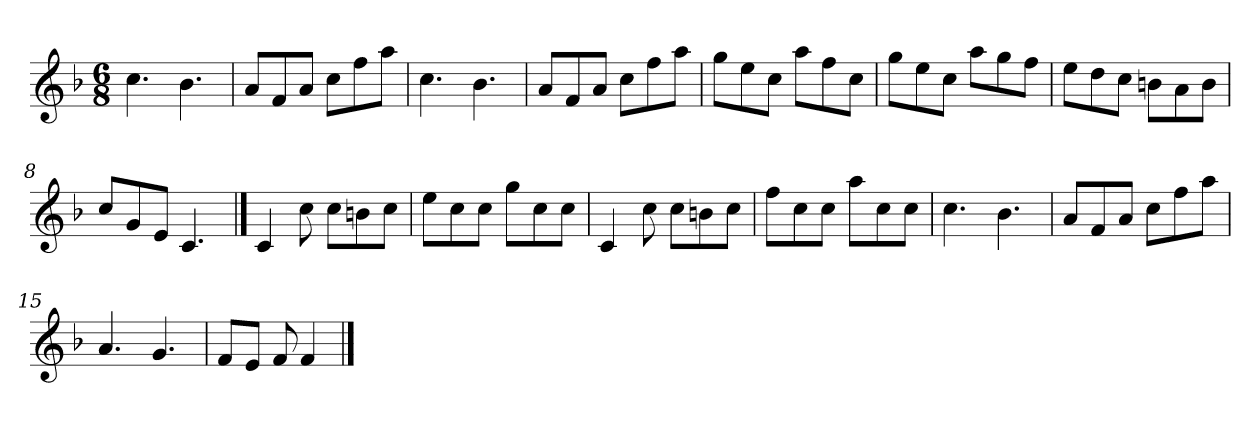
**kern
*part1
*staff1
*clefG2
*k[b-]
*F:
*M6/8
*MM120
=1
4.cc
4.b-
=2
8a/L
8f/
8a/J
8cc\L
8ff\
8aa\J
=3
4.cc
4.b-
=4
8a/L
8f/
8a/J
8cc\L
8ff\
8aa\J
=5
8gg\L
8ee\
8cc\J
8aa\L
8ff\
8cc\J
=6
8gg\L
8ee\
8cc\J
8aa\L
8gg\
8ff\J
=7
8ee\L
8dd\
8cc\J
8bn\L
8a\
8b\J
=8
8cc/L
8g/
8e/J
4.c
==9
4c
8cc
8cc\L
8bn\
8cc\J
=10
8ee\L
8cc\
8cc\J
8gg\L
8cc\
8cc\J
=11
4c
8cc
8cc\L
8bn\
8cc\J
=12
8ff\L
8cc\
8cc\J
8aa\L
8cc\
8cc\J
=13
4.cc
4.b-
=14
8a/L
8f/
8a/J
8cc\L
8ff\
8aa\J
=15
4.a
4.g
=16
8f/L
8e/J
8f
4f
==
*-
